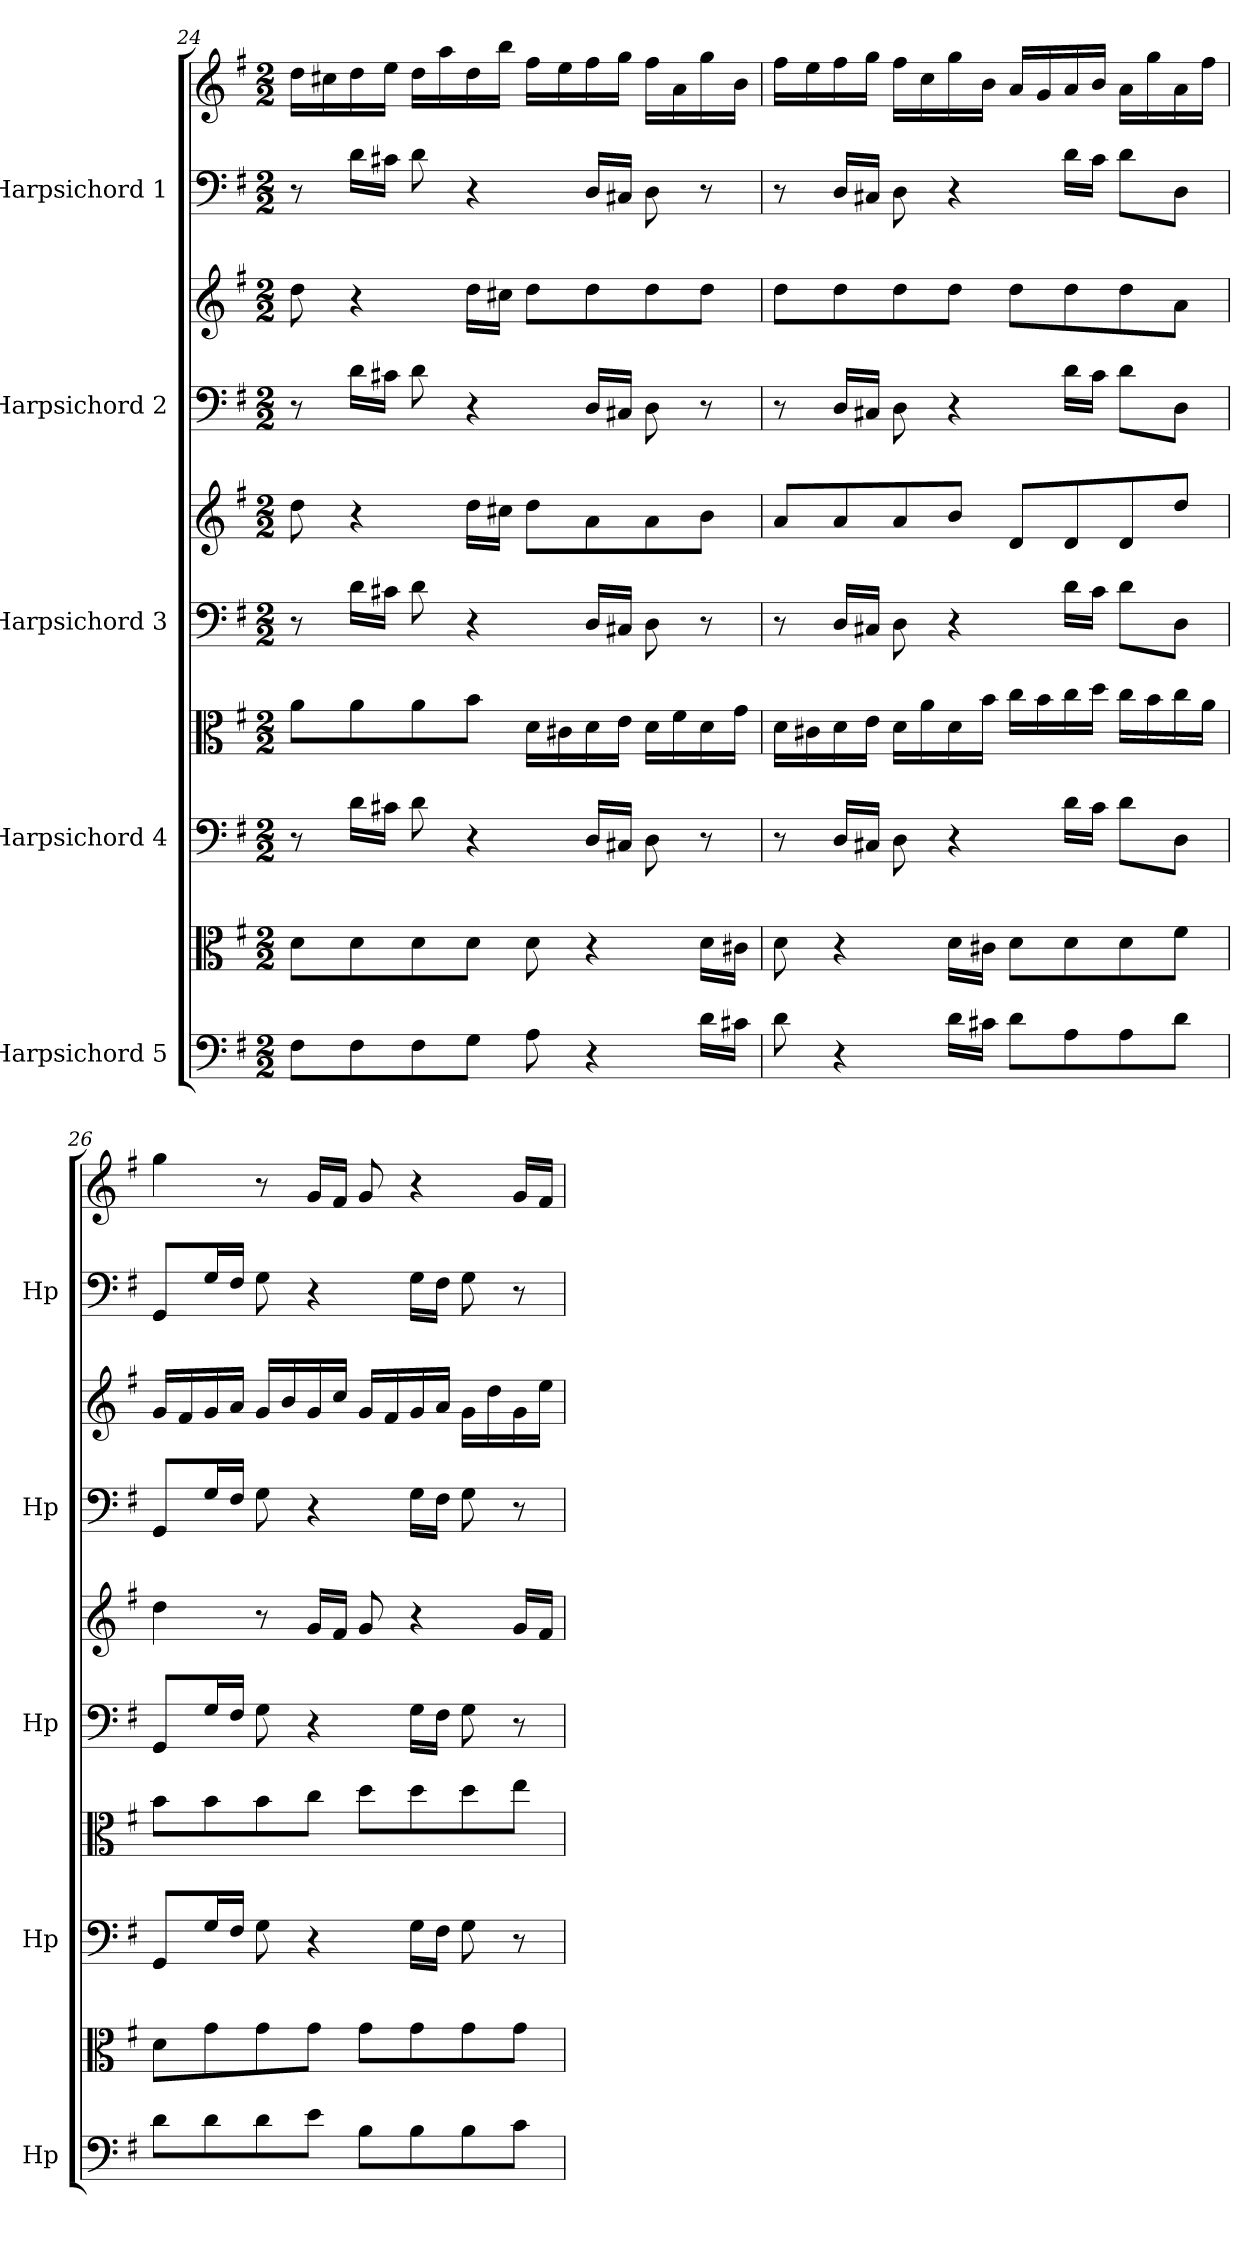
**kern	**kern	**kern	**kern	**kern	**kern	**kern	**kern	**kern	**kern
*part5	*part5	*part4	*part4	*part3	*part3	*part2	*part2	*part1	*part1
*staff10	*staff9	*staff8	*staff7	*staff6	*staff5	*staff4	*staff3	*staff2	*staff1
*I"Harpsichord 5	*	*I"Harpsichord 4	*	*I"Harpsichord 3	*	*I"Harpsichord 2	*	*I"Harpsichord 1	*
*I'Hp	*	*I'Hp	*	*I'Hp	*	*I'Hp	*	*I'Hp	*
*clefF4	*clefC3	*clefF4	*clefC3	*clefF4	*clefG2	*clefF4	*clefG2	*clefF4	*clefG2
*k[f#]	*k[f#]	*k[f#]	*k[f#]	*k[f#]	*k[f#]	*k[f#]	*k[f#]	*k[f#]	*k[f#]
*M2/2	*M2/2	*M2/2	*M2/2	*M2/2	*M2/2	*M2/2	*M2/2	*M2/2	*M2/2
=24	=24	=24	=24	=24	=24	=24	=24	=24	=24
8F#\L	8d\L	8r	8a\L	8r	8dd\	8r	8dd\	8r	16dd\LL
.	.	.	.	.	.	.	.	.	16cc#X\
8F#\	8d\	16d\LL	8a\	16d\LL	4r	16d\LL	4r	16d\LL	16dd\
.	.	16c#X\JJ	.	16c#X\JJ	.	16c#X\JJ	.	16c#X\JJ	16ee\JJ
8F#\	8d\	8d\	8a\	8d\	.	8d\	.	8d\	16dd\LL
.	.	.	.	.	.	.	.	.	16aa\
8G\J	8d\J	4r	8b\J	4r	16dd\LL	4r	16dd\LL	4r	16dd\
.	.	.	.	.	16cc#X\JJ	.	16cc#X\JJ	.	16bb\JJ
8A\	8d\	.	16d\LL	.	8dd\L	.	8dd\L	.	16ff#\LL
.	.	.	16c#X\	.	.	.	.	.	16ee\
4r	4r	16D/LL	16d\	16D/LL	8a\	16D/LL	8dd\	16D/LL	16ff#\
.	.	16C#X/JJ	16e\JJ	16C#X/JJ	.	16C#X/JJ	.	16C#X/JJ	16gg\JJ
.	.	8D\	16d\LL	8D\	8a\	8D\	8dd\	8D\	16ff#\LL
.	.	.	16f#\	.	.	.	.	.	16a\
16d\LL	16d\LL	8r	16d\	8r	8b\J	8r	8dd\J	8r	16gg\
16c#X\JJ	16c#X\JJ	.	16g\JJ	.	.	.	.	.	16b\JJ
!!LO:PB:g=z
=25	=25	=25	=25	=25	=25	=25	=25	=25	=25
8d\	8d\	8r	16d\LL	8r	8a/L	8r	8dd\L	8r	16ff#\LL
.	.	.	16c#X\	.	.	.	.	.	16ee\
4r	4r	16D/LL	16d\	16D/LL	8a/	16D/LL	8dd\	16D/LL	16ff#\
.	.	16C#X/JJ	16e\JJ	16C#X/JJ	.	16C#X/JJ	.	16C#X/JJ	16gg\JJ
.	.	8D\	16d\LL	8D\	8a/	8D\	8dd\	8D\	16ff#\LL
.	.	.	16a\	.	.	.	.	.	16cc\
16d\LL	16d\LL	4r	16d\	4r	8b/J	4r	8dd\J	4r	16gg\
16c#X\JJ	16c#X\JJ	.	16b\JJ	.	.	.	.	.	16b\JJ
8d\L	8d\L	.	16cc\LL	.	8d/L	.	8dd\L	.	16a/LL
.	.	.	16b\	.	.	.	.	.	16g/
8A\	8d\	16d\LL	16cc\	16d\LL	8d/	16d\LL	8dd\	16d\LL	16a/
.	.	16c\JJ	16dd\JJ	16c\JJ	.	16c\JJ	.	16c\JJ	16b/JJ
8A\	8d\	8d\L	16cc\LL	8d\L	8d/	8d\L	8dd\	8d\L	16a\LL
.	.	.	16b\	.	.	.	.	.	16gg\
8d\J	8f#\J	8D\J	16cc\	8D\J	8dd/J	8D\J	8a\J	8D\J	16a\
.	.	.	16a\JJ	.	.	.	.	.	16ff#\JJ
=26	=26	=26	=26	=26	=26	=26	=26	=26	=26
8d\L	8d\L	8GG/L	8b\L	8GG/L	4dd\	8GG/L	16g/LL	8GG/L	4gg\
.	.	.	.	.	.	.	16f#/	.	.
8d\	8g\	16G/L	8b\	16G/L	.	16G/L	16g/	16G/L	.
.	.	16F#/JJ	.	16F#/JJ	.	16F#/JJ	16a/JJ	16F#/JJ	.
8d\	8g\	8G\	8b\	8G\	8r	8G\	16g/LL	8G\	8r
.	.	.	.	.	.	.	16b/	.	.
8e\J	8g\J	4r	8cc\J	4r	16g/LL	4r	16g/	4r	16g/LL
.	.	.	.	.	16f#/JJ	.	16cc/JJ	.	16f#/JJ
8B\L	8g\L	.	8dd\L	.	8g/	.	16g/LL	.	8g/
.	.	.	.	.	.	.	16f#/	.	.
8B\	8g\	16G\LL	8dd\	16G\LL	4r	16G\LL	16g/	16G\LL	4r
.	.	16F#\JJ	.	16F#\JJ	.	16F#\JJ	16a/JJ	16F#\JJ	.
8B\	8g\	8G\	8dd\	8G\	.	8G\	16g\LL	8G\	.
.	.	.	.	.	.	.	16dd\	.	.
8c\J	8g\J	8r	8ee\J	8r	16g/LL	8r	16g\	8r	16g/LL
.	.	.	.	.	16f#/JJ	.	16ee\JJ	.	16f#/JJ
=	=	=	=	=	=	=	=	=	=
*-	*-	*-	*-	*-	*-	*-	*-	*-	*-
